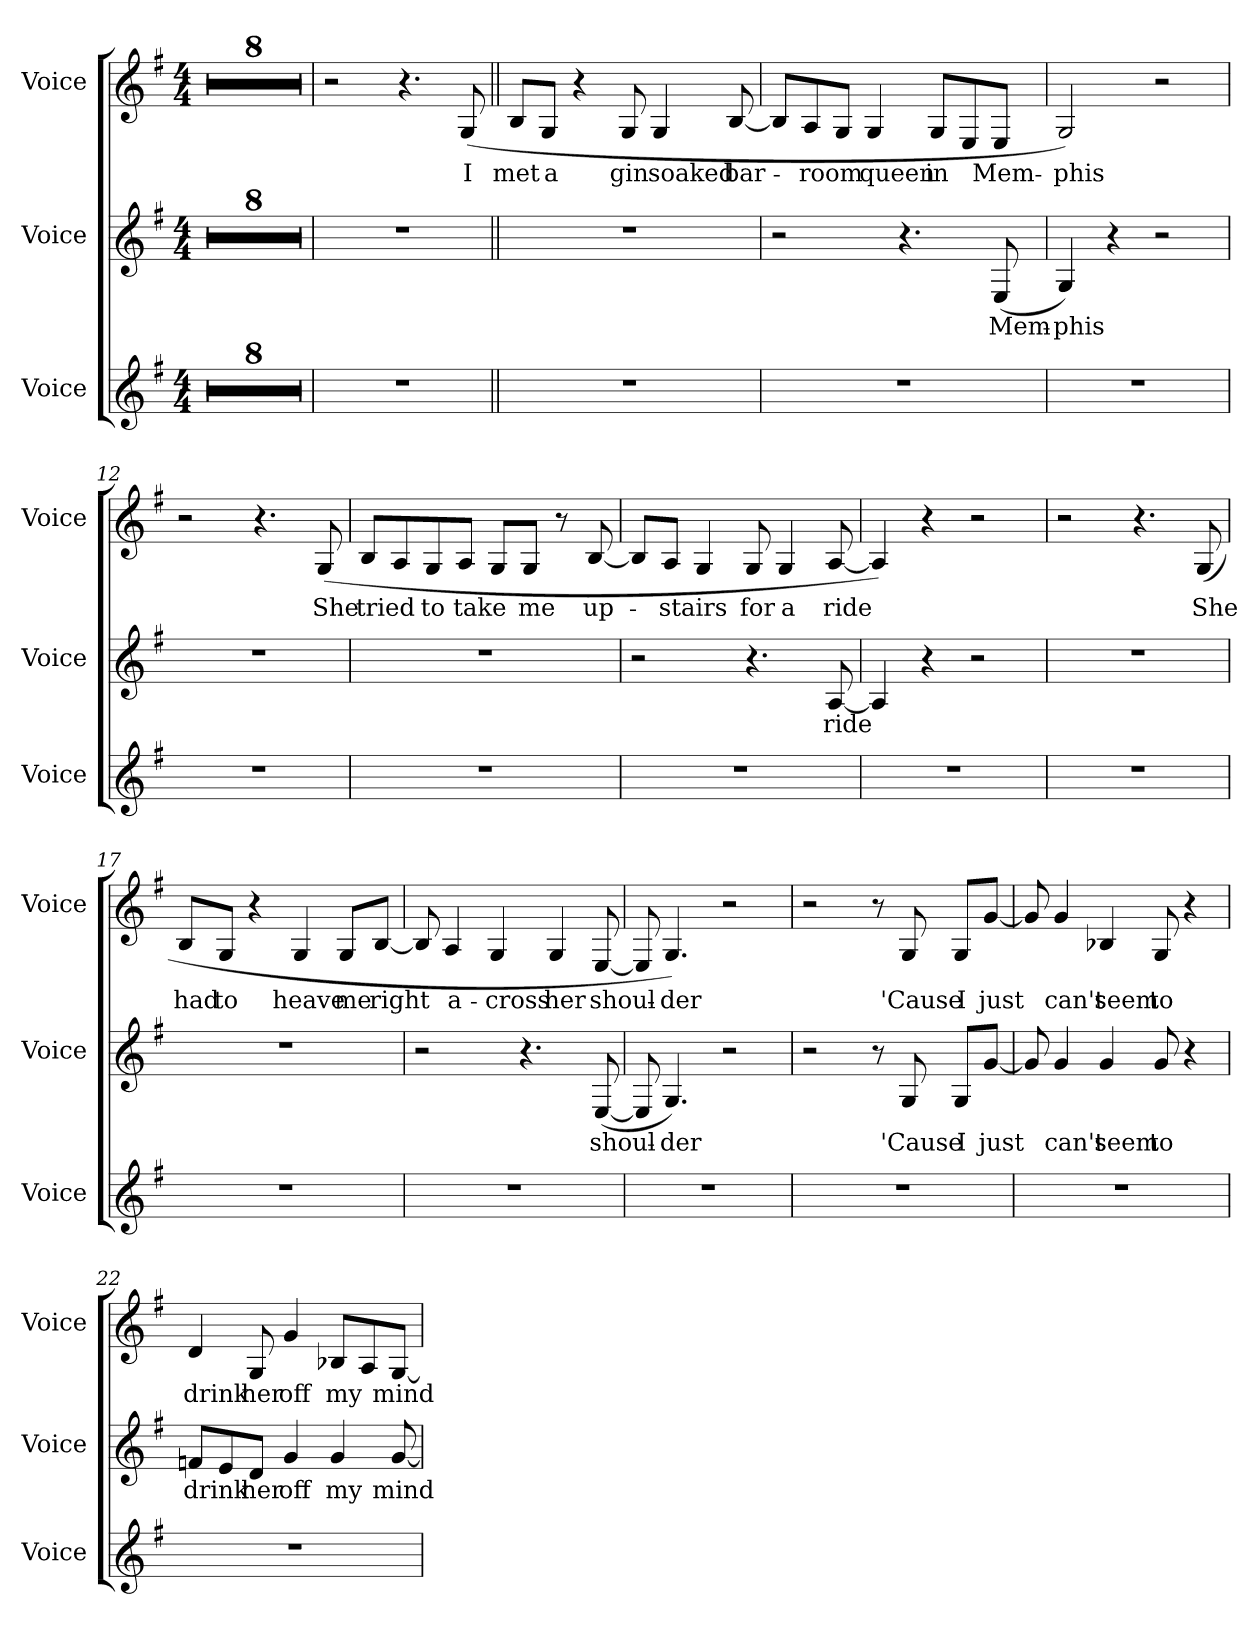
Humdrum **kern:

**kern	**kern	**text	**kern	**text
*part3	*part2	*part2	*part1	*part1
*staff3	*staff2	*staff2	*staff1	*staff1
*I"Voice	*I"Voice	*	*I"Voice	*
*I'Voice	*I'Voice	*	*I'Voice	*
*clefG2	*clefG2	*	*clefG2	*
*k[f#]	*k[f#]	*	*k[f#]	*
*G:	*G:	*	*G:	*
*M4/4	*M4/4	*	*M4/4	*
=	=	=	=	=
1r;<	1r;<	.	1r;<	.
=1	=1	=1	=1	=1
1r	1r	.	1r	.
=2	=2	=2	=2	=2
1r	1r	.	1r	.
=3	=3	=3	=3	=3
1r	1r	.	1r	.
=4	=4	=4	=4	=4
1r	1r	.	1r	.
=5	=5	=5	=5	=5
1r	1r	.	1r	.
=6	=6	=6	=6	=6
1r	1r	.	1r	.
=7	=7	=7	=7	=7
1r	1r	.	1r	.
=8	=8	=8	=8	=8
1r	1r	.	2r	.
.	.	.	4.r	.
!	!	!	!	!LO:LY:b
.	.	.	(>8G/	I
!!LO:LB:g=z
=9||	=9||	=9||	=9||	=9||
!	!	!	!	!LO:LY:b
1r	1r	.	8B/L	met
!	!	!	!	!LO:LY:b
.	.	.	8G/J	a
.	.	.	4r	.
!	!	!	!	!LO:LY:b
.	.	.	8G/	gin
!	!	!	!	!LO:LY:b
.	.	.	4G/	soaked
!	!	!	!	!LO:LY:b
.	.	.	[8B/	bar-
=10	=10	=10	=10	=10
1r	2r	.	8B/L]	.
!	!	!	!	!LO:LY:b
.	.	.	8A/	-room
.	.	.	8G/J	.
!	!	!	!	!LO:LY:b
.	.	.	4G/	queen
.	4.r	.	.	.
!	!	!	!	!LO:LY:b
.	.	.	8G/L	in
.	.	.	8E/	.
!	!	!LO:LY:b	!	!LO:LY:b
.	(<8E/	Mem-	8E/J	Mem-
=11	=11	=11	=11	=11
!	!	!LO:LY:b	!	!LO:LY:b
1r	4G/)	-phis	2G/)	-phis
.	4r	.	.	.
.	2r	.	2r	.
=12	=12	=12	=12	=12
1r	1r	.	2r	.
.	.	.	4.r	.
!	!	!	!	!LO:LY:b
.	.	.	(>8G/	She
!!LO:LB:g=z
=13	=13	=13	=13	=13
!	!	!	!	!LO:LY:b
1r	1r	.	8B/L	tried
.	.	.	8A/	.
!	!	!	!	!LO:LY:b
.	.	.	8G/	to
!	!	!	!	!LO:LY:b
.	.	.	8A/J	take
.	.	.	8G/L	.
!	!	!	!	!LO:LY:b
.	.	.	8G/J	me
.	.	.	8r	.
!	!	!	!	!LO:LY:b
.	.	.	[8B/	up-
=14	=14	=14	=14	=14
1r	2r	.	8B/L]	.
!	!	!	!	!LO:LY:b
.	.	.	8A/J	-stairs
.	.	.	4G/	.
!	!	!	!	!LO:LY:b
.	4.r	.	8G/	for
!	!	!	!	!LO:LY:b
.	.	.	4G/	a
!	!	!LO:LY:b	!	!LO:LY:b
.	[8A/	ride	[8A/	ride
=15	=15	=15	=15	=15
1r	4A/]	.	4A/])	.
.	4r	.	4r	.
.	2r	.	2r	.
=16	=16	=16	=16	=16
1r	1r	.	2r	.
.	.	.	4.r	.
!	!	!	!	!LO:LY:b
.	.	.	(>8G/	She
!!LO:PB:g=z
=17	=17	=17	=17	=17
!	!	!	!	!LO:LY:b
1r	1r	.	8B/L	had
!	!	!	!	!LO:LY:b
.	.	.	8G/J	to
.	.	.	4r	.
!	!	!	!	!LO:LY:b
.	.	.	4G/	heave
!	!	!	!	!LO:LY:b
.	.	.	8G/L	me
!	!	!	!	!LO:LY:b
.	.	.	[8B/J	right
=18	=18	=18	=18	=18
1r	2r	.	8B/]	.
!	!	!	!	!LO:LY:b
.	.	.	4A/	a-
!	!	!	!	!LO:LY:b
.	.	.	4G/	-cross
.	4.r	.	.	.
!	!	!	!	!LO:LY:b
.	.	.	4G/	her
!	!	!LO:LY:b	!	!LO:LY:b
.	(<[8E/	shoul-	[8E/	shoul-
=19	=19	=19	=19	=19
1r	8E/]	.	8E/]	.
!	!	!LO:LY:b	!	!LO:LY:b
.	4.G/)	-der	4.G/)	-der
.	2r	.	2r	.
=20	=20	=20	=20	=20
1r	2r	.	2r	.
.	8r	.	8r	.
!	!	!LO:LY:b	!	!LO:LY:b
.	8G/	'Cause	8G/	'Cause
!	!	!LO:LY:b	!	!LO:LY:b
.	8G/L	I	8G/L	I
!	!	!LO:LY:b	!	!LO:LY:b
.	[8g/J	just	[8g/J	just
!!LO:LB:g=z
=21	=21	=21	=21	=21
1r	8g/]	.	8g/]	.
!	!	!LO:LY:b	!	!LO:LY:b
.	4g/	can't	4g/	can't
!	!	!LO:LY:b	!	!LO:LY:b
.	4g/	seem	4B-X/	seem
!	!	!LO:LY:b	!	!LO:LY:b
.	8g/	to	8G/	to
.	4r	.	4r	.
=22	=22	=22	=22	=22
!	!	!LO:LY:b	!	!LO:LY:b
1r	8fn/L	drink	4d/	drink
.	8e/	.	.	.
!	!	!LO:LY:b	!	!LO:LY:b
.	8d/J	her	8G/	her
!	!	!LO:LY:b	!	!LO:LY:b
.	4g/	off	4g/	off
!	!	!LO:LY:b	!	!LO:LY:b
.	4g/	my	8B-X/L	my
.	.	.	8A/	.
!	!	!LO:LY:b	!	!LO:LY:b
.	[8g/	mind	[8G/J	mind
=	=	=	=	=
*-	*-	*-	*-	*-
